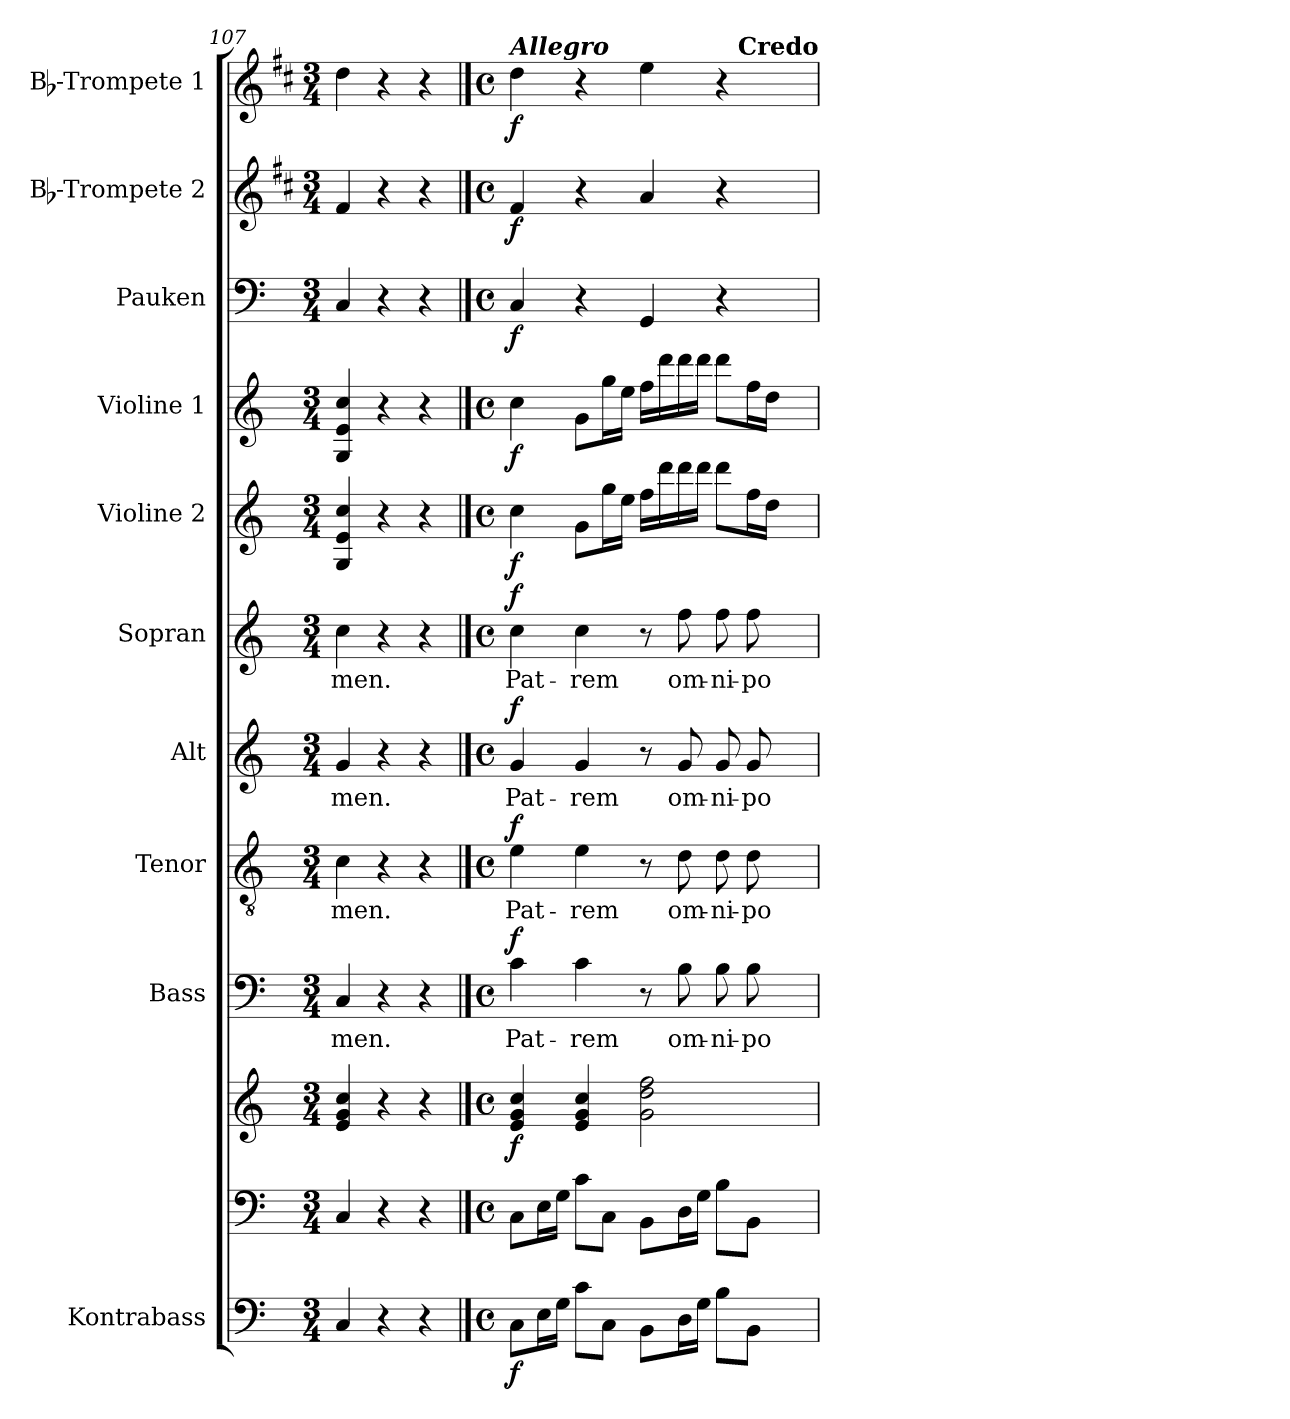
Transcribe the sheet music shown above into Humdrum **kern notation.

**kern	**dynam	**kern	**kern	**dynam	**kern	**text	**dynam	**kern	**text	**dynam	**kern	**text	**dynam	**kern	**text	**dynam	**kern	**dynam	**kern	**dynam	**kern	**dynam	**kern	**dynam	**kern	**dynam
*part11	*part11	*part10	*part10	*part10	*part9	*part9	*part9	*part8	*part8	*part8	*part7	*part7	*part7	*part6	*part6	*part6	*part5	*part5	*part4	*part4	*part3	*part3	*part2	*part2	*part1	*part1
*staff12	*staff12	*staff11	*staff10	*staff10/11	*staff9	*staff9	*staff9	*staff8	*staff8	*staff8	*staff7	*staff7	*staff7	*staff6	*staff6	*staff6	*staff5	*staff5	*staff4	*staff4	*staff3	*staff3	*staff2	*staff2	*staff1	*staff1
*I"Kontrabass	*	*	*	*	*I"Bass	*	*	*I"Tenor	*	*	*I"Alt	*	*	*I"Sopran	*	*	*I"Violine 2	*	*I"Violine 1	*	*I"Pauken	*	*I"Bb-Trompete 2	*	*I"Bb-Trompete 1	*
*I'Kb.	*	*	*	*	*I'B.	*	*	*I'T.	*	*	*I'A.	*	*	*I'S.	*	*	*I'Vl. 2	*	*I'Vl. 1	*	*I'Pk.	*	*I'Bb Trp. 2	*	*I'Bb Trp. 1	*
*clefF4	*	*clefF4	*clefG2	*	*clefF4	*	*	*clefGv2	*	*	*clefG2	*	*	*clefG2	*	*	*clefG2	*	*clefG2	*	*clefF4	*	*clefG2	*	*clefG2	*
*ITrd7c12	*	*	*	*	*	*	*	*	*	*	*	*	*	*	*	*	*	*	*	*	*	*	*ITrd1c2	*	*ITrd1c2	*
*k[]	*	*k[]	*k[]	*	*k[]	*	*	*k[]	*	*	*k[]	*	*	*k[]	*	*	*k[]	*	*k[]	*	*k[]	*	*k[]	*	*k[]	*
*C:	*	*C:	*C:	*	*C:	*	*	*C:	*	*	*C:	*	*	*C:	*	*	*C:	*	*C:	*	*C:	*	*C:	*	*C:	*
*M3/4	*	*M3/4	*M3/4	*	*M3/4	*	*	*M3/4	*	*	*M3/4	*	*	*M3/4	*	*	*M3/4	*	*M3/4	*	*M3/4	*	*M3/4	*	*M3/4	*
=107	=107	=107	=107	=107	=107	=107	=107	=107	=107	=107	=107	=107	=107	=107	=107	=107	=107	=107	=107	=107	=107	=107	=107	=107	=107	=107
!	!	!	!	!	!	!LO:LY:b	!	!	!LO:LY:b	!	!	!LO:LY:b	!	!	!LO:LY:b	!	!	!	!	!	!	!	!	!	!	!
4CC/	.	4C/	4e/ 4g/ 4cc/	.	4C/	-men.	.	4c\	-men.	.	4g/	-men.	.	4cc\	-men.	.	4G/ 4e/ 4cc/	.	4G/ 4e/ 4cc/	.	4C/	.	4e/	.	4cc\	.
4r	.	4r	4r	.	4r	.	.	4r	.	.	4r	.	.	4r	.	.	4r	.	4r	.	4r	.	4r	.	4r	.
4r	.	4r	4r	.	4r	.	.	4r	.	.	4r	.	.	4r	.	.	4r	.	4r	.	4r	.	4r	.	4r	.
!!LO:PB:g=z
==108	==108	==108	==108	==108	==108	==108	==108	==108	==108	==108	==108	==108	==108	==108	==108	==108	==108	==108	==108	==108	==108	==108	==108	==108	==108	==108
*M4/4	*	*M4/4	*M4/4	*	*M4/4	*	*	*M4/4	*	*	*M4/4	*	*	*M4/4	*	*	*M4/4	*	*M4/4	*	*M4/4	*	*M4/4	*	*M4/4	*
*met(c)	*	*met(c)	*met(c)	*	*met(c)	*	*	*met(c)	*	*	*met(c)	*	*	*met(c)	*	*	*met(c)	*	*met(c)	*	*met(c)	*	*met(c)	*	*met(c)	*
!	!	!	!	!	!	!	!	!	!	!	!	!	!	!	!	!	!	!	!	!	!	!	!	!	!LO:TX:a:Bi:t=Allegro	!
!	!LO:DY:b	!	!	!LO:DY:b	!	!LO:LY:b	!LO:DY:a	!	!LO:LY:b	!LO:DY:a	!	!LO:LY:b	!LO:DY:a	!	!LO:LY:b	!LO:DY:a	!	!LO:DY:b	!	!LO:DY:b	!	!LO:DY:b	!	!LO:DY:b	!	!LO:DY:b
8CC\L	f	8C\L	4e/ 4g/ 4cc/	f	4c\	Pat-	f	4e\	Pat-	f	4g/	Pat-	f	4cc\	Pat-	f	4cc\	f	4cc\	f	4C/	f	4e/	f	4cc\	f
16EE\L	.	16E\L	.	.	.	.	.	.	.	.	.	.	.	.	.	.	.	.	.	.	.	.	.	.	.	.
16GG\JJ	.	16G\JJ	.	.	.	.	.	.	.	.	.	.	.	.	.	.	.	.	.	.	.	.	.	.	.	.
!	!	!	!	!	!	!LO:LY:b	!	!	!LO:LY:b	!	!	!LO:LY:b	!	!	!LO:LY:b	!	!	!	!	!	!	!	!	!	!	!
8C\L	.	8c\L	4e/ 4g/ 4cc/	.	4c\	-rem	.	4e\	-rem	.	4g/	-rem	.	4cc\	-rem	.	8g\L	.	8g\L	.	4r	.	4r	.	4r	.
8CC\J	.	8C\J	.	.	.	.	.	.	.	.	.	.	.	.	.	.	16gg\L	.	16gg\L	.	.	.	.	.	.	.
.	.	.	.	.	.	.	.	.	.	.	.	.	.	.	.	.	16ee\JJ	.	16ee\JJ	.	.	.	.	.	.	.
8BBB\L	.	8BB\L	2g\ 2dd\ 2ff\	.	8r	.	.	8r	.	.	8r	.	.	8r	.	.	16ff\LL	.	16ff\LL	.	4GG/	.	4g/	.	4dd\	.
.	.	.	.	.	.	.	.	.	.	.	.	.	.	.	.	.	16ddd\	.	16ddd\	.	.	.	.	.	.	.
!	!	!	!	!	!	!LO:LY:b	!	!	!LO:LY:b	!	!	!LO:LY:b	!	!	!LO:LY:b	!	!	!	!	!	!	!	!	!	!	!
16DD\L	.	16D\L	.	.	8B\	om-	.	8d\	om-	.	8g/	om-	.	8ff\	om-	.	16ddd\	.	16ddd\	.	.	.	.	.	.	.
16GG\JJ	.	16G\JJ	.	.	.	.	.	.	.	.	.	.	.	.	.	.	16ddd\JJ	.	16ddd\JJ	.	.	.	.	.	.	.
!	!	!	!	!	!	!LO:LY:b	!	!	!LO:LY:b	!	!	!LO:LY:b	!	!	!LO:LY:b	!	!	!	!	!	!	!	!	!	!	!
8BB\L	.	8B\L	.	.	8B\	-ni-	.	8d\	-ni-	.	8g/	-ni-	.	8ff\	-ni-	.	8ddd\L	.	8ddd\L	.	4r	.	4r	.	4r	.
!	!	!	!	!	!	!LO:LY:b	!	!	!LO:LY:b	!	!	!LO:LY:b	!	!	!LO:LY:b	!	!	!	!	!	!	!	!	!	!	!
8BBB\J	.	8BB\J	.	.	8B\	-po-	.	8d\	-po-	.	8g/	-po-	.	8ff\	-po-	.	16ff\L	.	16ff\L	.	.	.	.	.	.	.
.	.	.	.	.	.	.	.	.	.	.	.	.	.	.	.	.	16dd\JJ	.	16dd\JJ	.	.	.	.	.	.	.
8.ryy	.	8.ryy	8.ryy	.	8.ryy	.	.	8.ryy	.	.	8.ryy	.	.	8.ryy	.	.	8.ryy	.	8.ryy	.	8.ryy	.	8.ryy	.	8.ryy	.
!	!	!	!	!	!	!	!	!	!	!	!	!	!	!	!	!	!	!	!	!	!	!	!	!	!LO:TX:a:B:t=Credo	!
=	=	=	=	=	=	=	=	=	=	=	=	=	=	=	=	=	=	=	=	=	=	=	=	=	=	=
*-	*-	*-	*-	*-	*-	*-	*-	*-	*-	*-	*-	*-	*-	*-	*-	*-	*-	*-	*-	*-	*-	*-	*-	*-	*-	*-
